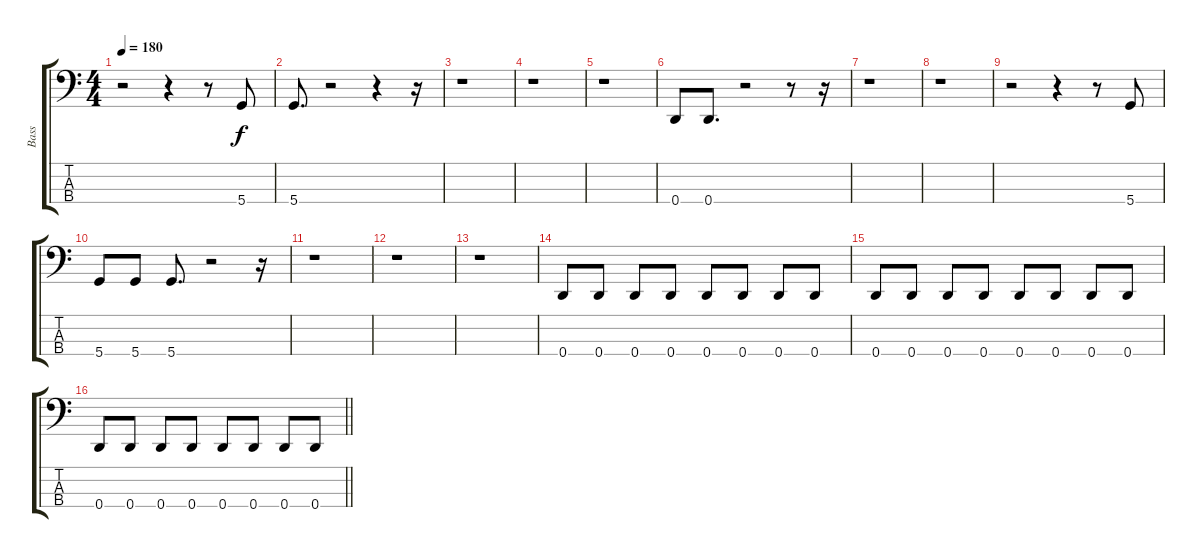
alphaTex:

\track ("Bass" "Bass") {instrument electricbassfinger}
\staff {score tabs}
\tuning (G2 D2 A1 D1) {hide}
\ts (4 4)
\tempo 180
\clef f4
\ks c
r.2{dy f} r.4 r.8 5.4.8 |
5.4.8{d} r.2 r.4 r.16 |
r.1 |
r.1 |
r.1 |
0.4.8 0.4.8{d} r.2 r.8 r.16 |
r.1 |
r.1 |
r.2 r.4 r.8 5.4.8 |
5.4.8 5.4.8 5.4.8{d} r.2 r.16 |
r.1 |
r.1 |
r.1 |
0.4.8 0.4.8 0.4.8 0.4.8 0.4.8 0.4.8 0.4.8 0.4.8 |
0.4.8 0.4.8 0.4.8 0.4.8 0.4.8 0.4.8 0.4.8 0.4.8 |
\barLineRight lightlight
0.4.8 0.4.8 0.4.8 0.4.8 0.4.8 0.4.8 0.4.8 0.4.8
